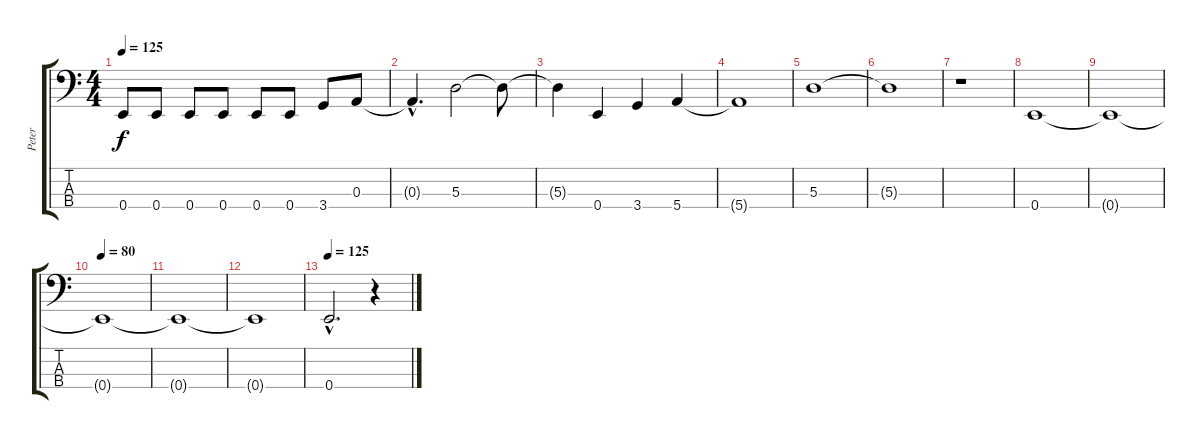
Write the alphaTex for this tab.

\track ("Peter" "Peter") {instrument electricbasspick}
\staff {score tabs}
\tuning (G2 D2 A1 E1) {hide}
\ts (4 4)
\tempo 125
\clef f4
\ks c
0.4.8{dy f} 0.4.8 0.4.8 0.4.8 0.4.8 0.4.8 3.4.8 0.3.8 |
0.3{hac t}.4{d} 5.3.2 5.3{t}.8 |
5.3{t}.4 0.4.4 3.4.4 5.4.4 |
5.4{t}.1 |
5.3.1 |
5.3{t}.1 |
r.1 |
0.4.1 |
0.4{t}.1 |
\tempo 80
0.4{t}.1 |
0.4{t}.1 |
0.4{t}.1 |
\tempo 125
0.4{hac}.2{d} r.4
